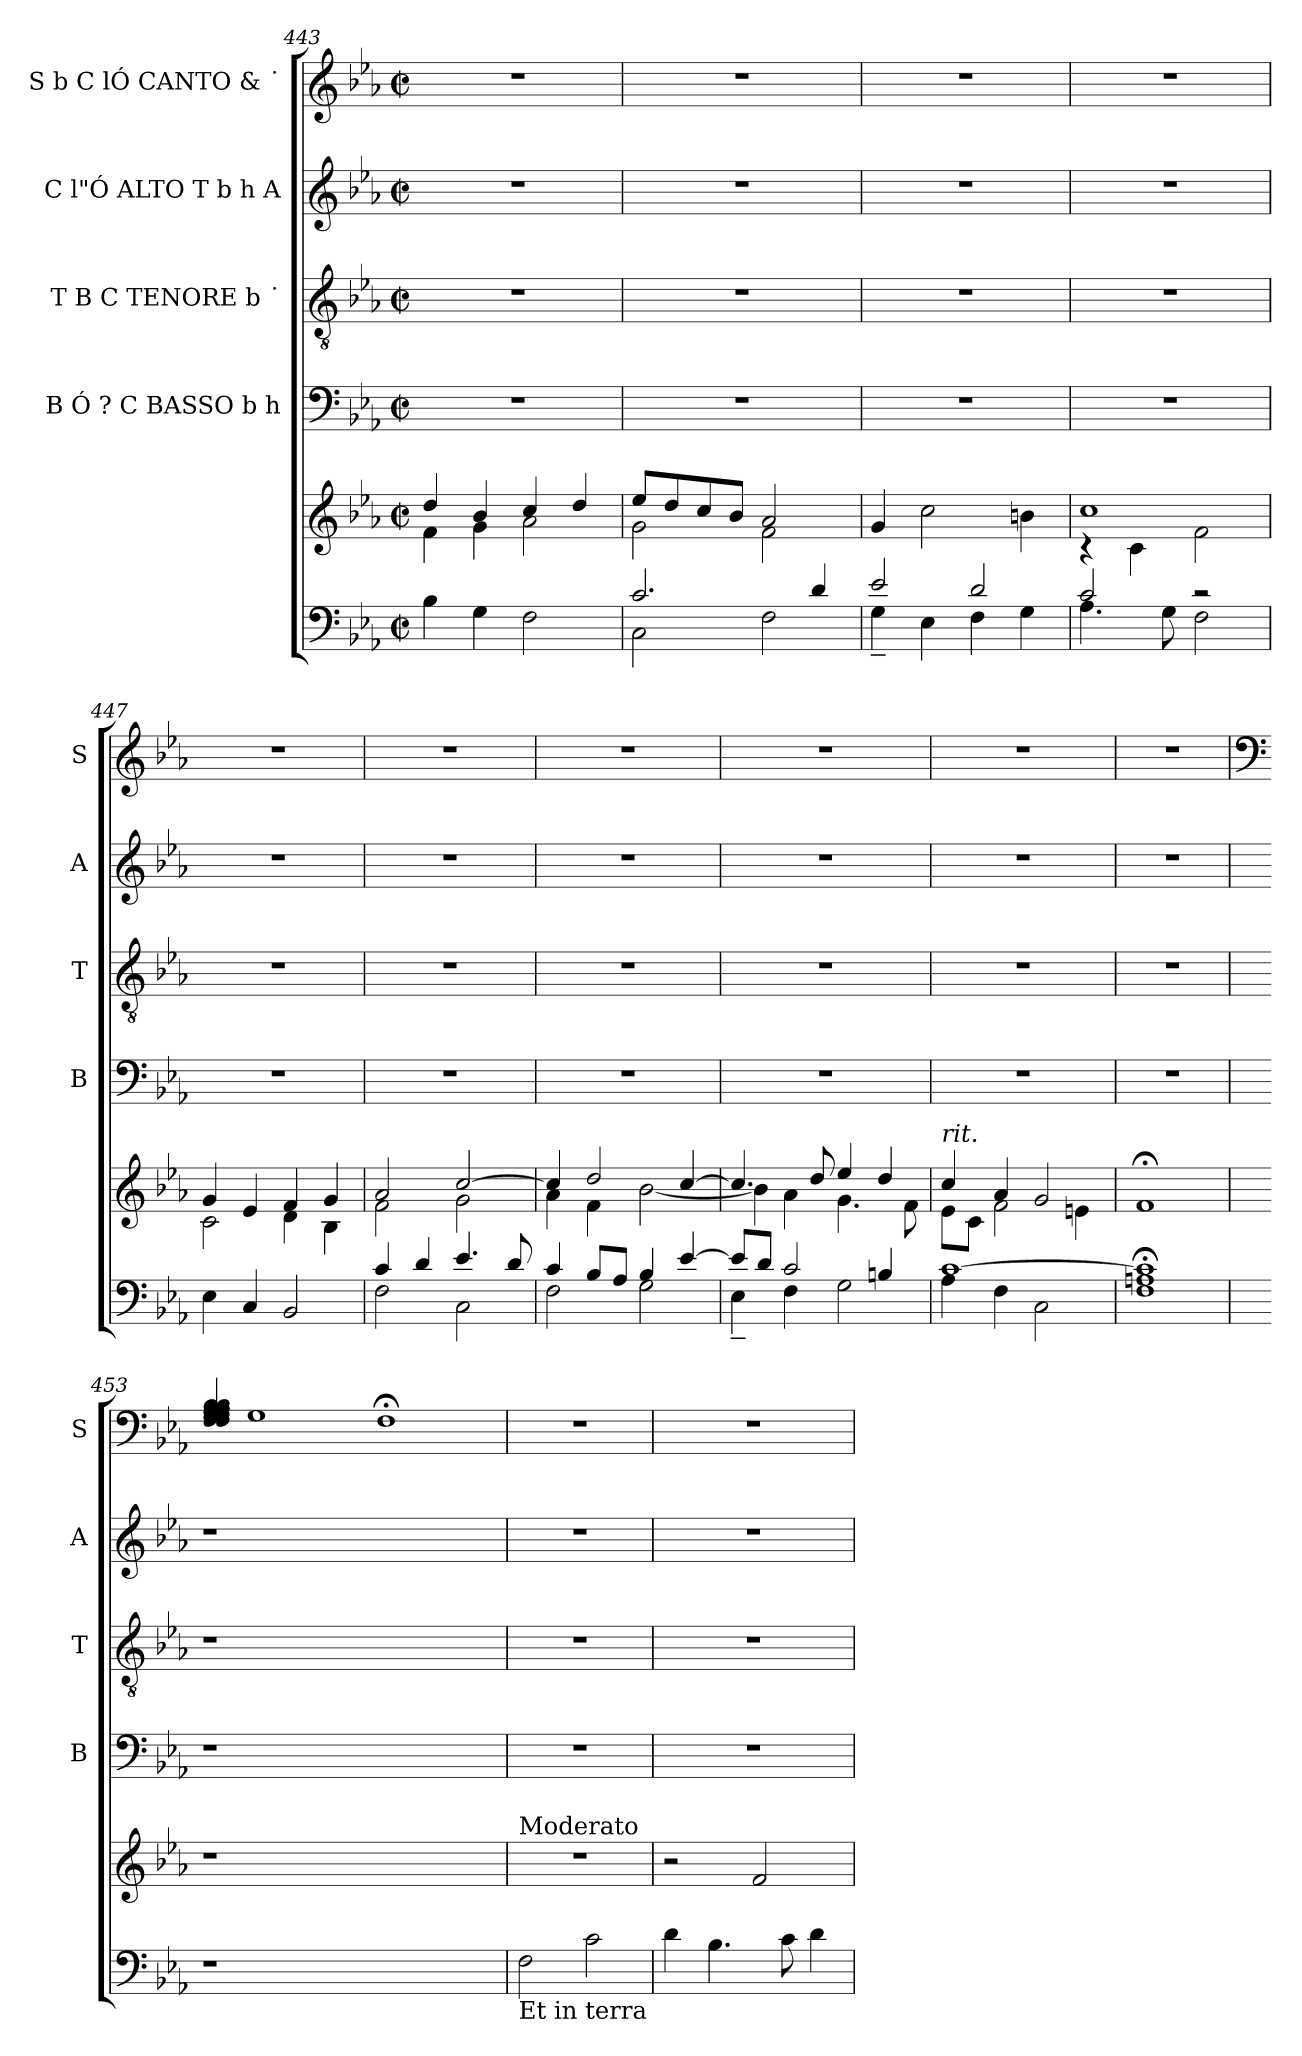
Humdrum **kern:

**kern	**kern	**kern	**kern	**kern	**kern
*part6	*part5	*part4	*part3	*part2	*part1
*staff6	*staff5	*staff4	*staff3	*staff2	*staff1
*	*	*I"B Ó ? C BASSO b h	*I"T B C TENORE b ˙	*I"C l"Ó ALTO T b h A	*I"S b C lÓ CANTO & ˙
*	*	*I'B	*I'T	*I'A	*I'S
*clefF4	*clefG2	*clefF4	*clefGv2	*clefG2	*clefG2
*k[b-e-a-]	*k[b-e-a-]	*k[b-e-a-]	*k[b-e-a-]	*k[b-e-a-]	*k[b-e-a-]
*E-:	*E-:	*E-:	*E-:	*E-:	*E-:
*M2/2	*M2/2	*M2/2	*M2/2	*M2/2	*M2/2
*met(c|)	*met(c|)	*met(c|)	*met(c|)	*met(c|)	*met(c|)
=443	=443	=443	=443	=443	=443
*	*^	*	*	*	*
4B-\	4dd/	4f\	1r	1r	1r	1r
4G\	4b-/	4g\	.	.	.	.
2F\	4cc/	2a-\	.	.	.	.
.	4dd/	.	.	.	.	.
!!LO:LB:g=z
=444	=444	=444	=444	=444	=444	=444
*^	*	*	*	*	*	*
2.c/	2C\	8ee-/L	2g\	1r	1r	1r	1r
.	.	8dd/	.	.	.	.	.
.	.	8cc/	.	.	.	.	.
.	.	8b-/J	.	.	.	.	.
.	2F\	2a-/	2f\	.	.	.	.
4d/	.	.	.	.	.	.	.
*	*	*v	*v	*	*	*	*
=445	=445	=445	=445	=445	=445	=445
2e-/	4G~<\	4g/	1r	1r	1r	1r
.	4E-\	2cc\	.	.	.	.
2d/	4F\	.	.	.	.	.
.	4G\	4bn\	.	.	.	.
=446	=446	=446	=446	=446	=446	=446
*	*	*^	*	*	*	*
2c/	4.A-\	1cc	4rc	1r	1r	1r	1r
.	.	.	4c\	.	.	.	.
.	8G\	.	.	.	.	.	.
2rc	2F\	.	2f\	.	.	.	.
*v	*v	*	*	*	*	*	*
=447	=447	=447	=447	=447	=447	=447
4E-\	4g/	2c\	1r	1r	1r	1r
4C/	4e-/	.	.	.	.	.
2BB-/	4f/	4d\	.	.	.	.
.	4g/	4B-\	.	.	.	.
=448	=448	=448	=448	=448	=448	=448
*^	*	*	*	*	*	*
4c/	2F\	2a-/	2f\	1r	1r	1r	1r
4d/	.	.	.	.	.	.	.
4.e-/	2C\	[<2cc/	2g\	.	.	.	.
8d/	.	.	.	.	.	.	.
!!LO:LB:g=z
=449	=449	=449	=449	=449	=449	=449	=449
4c/	2F\	4cc/]	4a-\	1r	1r	1r	1r
8B-/L	.	2dd/	4f\	.	.	.	.
8A-/J	.	.	.	.	.	.	.
4B-/	2G\	.	[<2b-\	.	.	.	.
[>4e-/	.	[>4cc/	.	.	.	.	.
=450	=450	=450	=450	=450	=450	=450	=450
8e-/L]	4E-~<\	4.cc/]	4b-\]	1r	1r	1r	1r
8d/J	.	.	.	.	.	.	.
2c/	4F\	.	4a-\	.	.	.	.
.	.	8dd/	.	.	.	.	.
.	2G\	4ee-/	4.g\	.	.	.	.
4Bn/	.	4dd/	.	.	.	.	.
.	.	.	8f\	.	.	.	.
=451	=451	=451	=451	=451	=451	=451	=451
!	!	!LO:TX:a:i:t=rit.	!	!	!	!	!
[>1c	4A-\	4cc/	8e-\L	1r	1r	1r	1r
.	.	.	8c\J	.	.	.	.
.	4F\	4a-/	2f\	.	.	.	.
.	2C\	2g/	.	.	.	.	.
.	.	.	4en\	.	.	.	.
*v	*v	*	*	*	*	*	*
*	*v	*v	*	*	*	*
=452	=452	=452	=452	=452	=452
1F;< 1An;< 1c];<	1f;	1r	1r	1r	1r
!!LO:PB:g=z
=453	=453	=453	=453	=453	=453
*	*	*	*	*	*clefF4
1r	1r	1r	1r	1r	4F/ 4F/ 4G/ 4G/ 4G/ 4A-/ 4A-/ 4A-/ 4A-/ 4B-/ 4B-/
.	.	.	.	.	1G
1ryy	1ryy	1ryy	1ryy	1ryy	.
.	.	.	.	.	1F;<
4ryy	4ryy	4ryy	4ryy	4ryy	.
!!LO:LB:g=z
=454	=454	=454	=454	=454	=454
*	*MM220	*	*	*	*
!	!LO:TX:a:t=Moderato	!	!	!	!
!LO:TX:b:t=Et in terra	!	!	!	!	!
2F\	1r	1r	1r	1r	1r
2c\	.	.	.	.	.
=455	=455	=455	=455	=455	=455
4d\	2r	1r	1r	1r	1r
4.B-\	.	.	.	.	.
.	2f/	.	.	.	.
8c\	.	.	.	.	.
4d\	.	.	.	.	.
=	=	=	=	=	=
*-	*-	*-	*-	*-	*-
